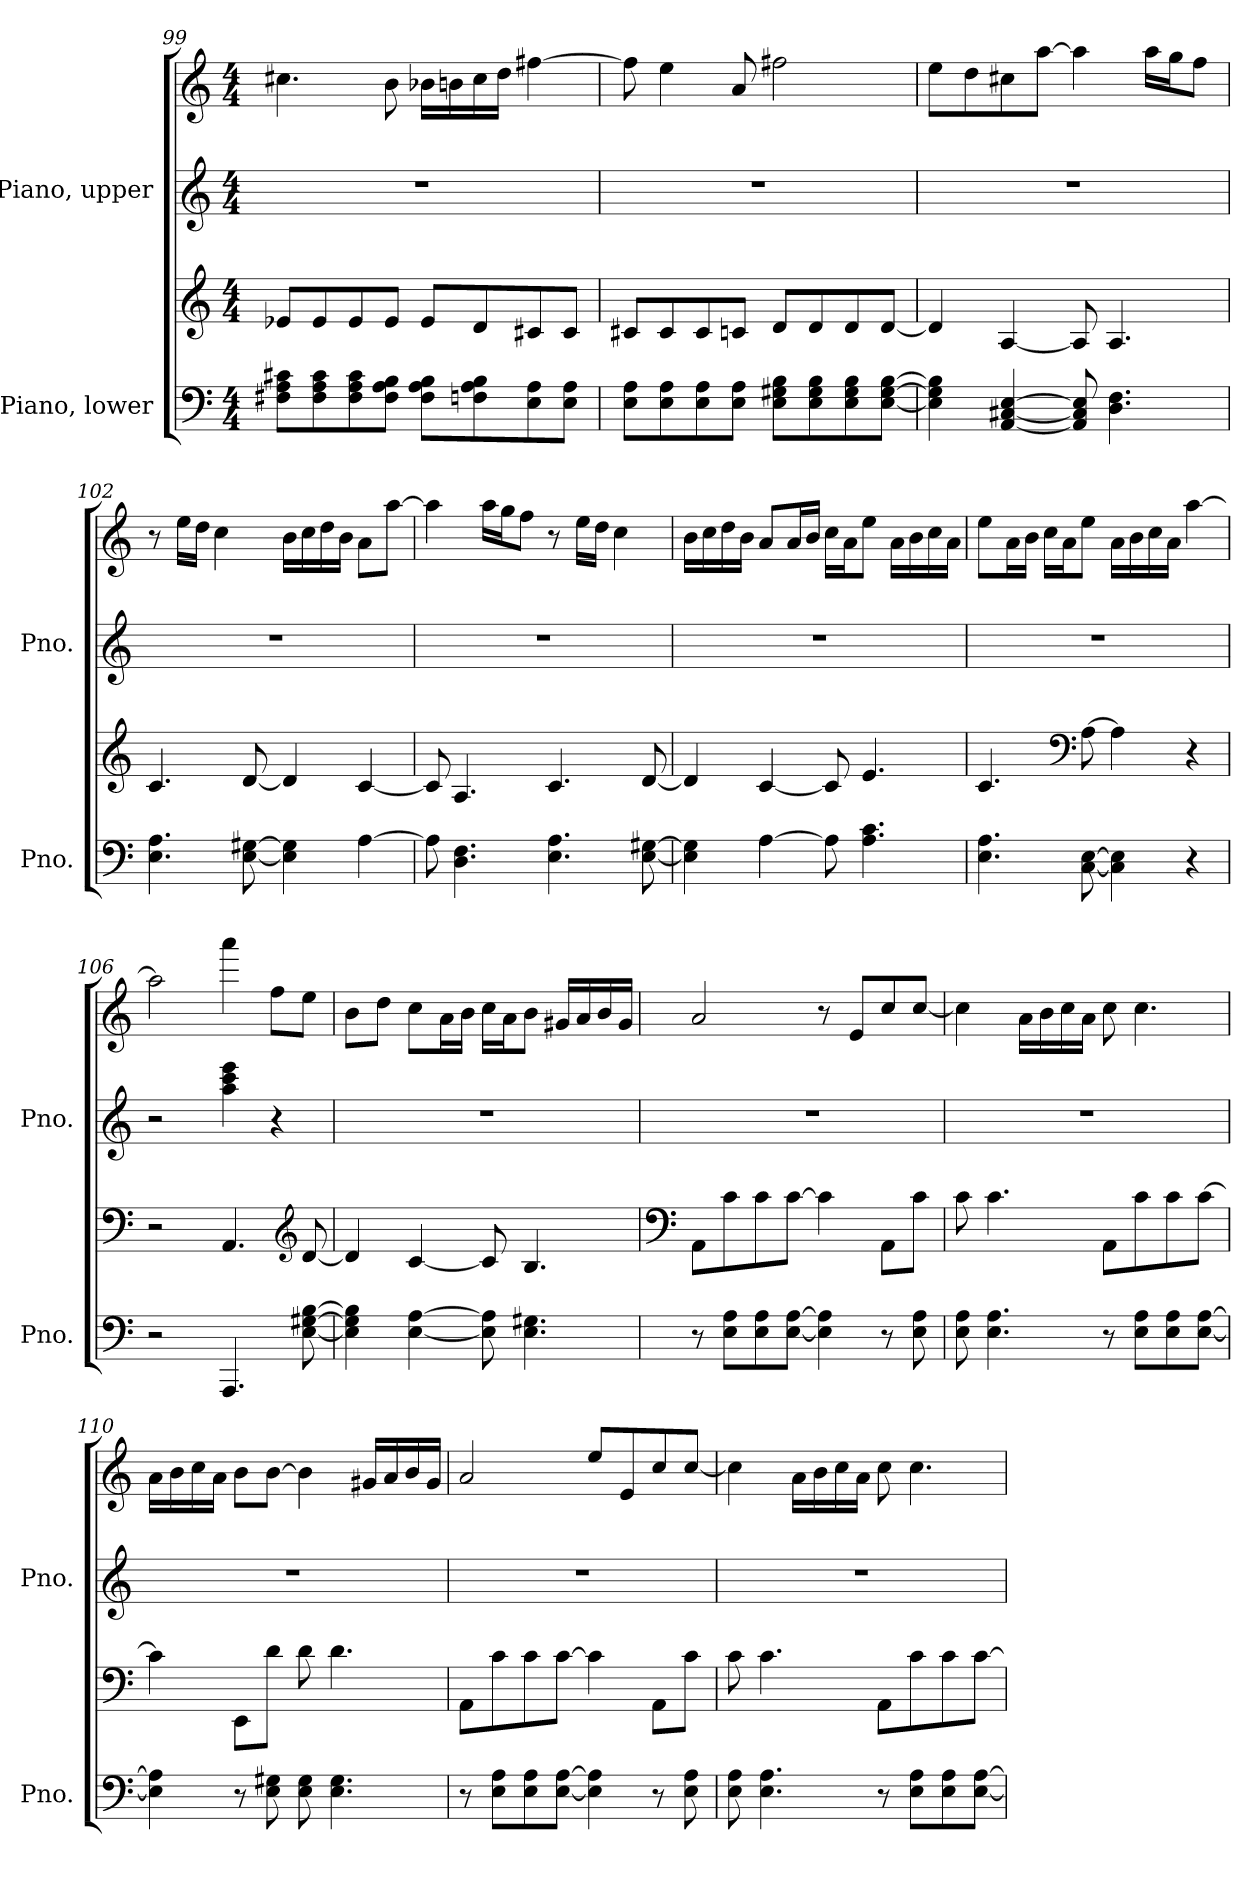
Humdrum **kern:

**kern	**kern	**kern	**kern
*part2	*part2	*part1	*part1
*staff4	*staff3	*staff2	*staff1
*I"Piano, lower	*	*I"Piano, upper	*
*I'Pno.	*	*I'Pno.	*
!!LO:LB:g=z
*clefF4	*clefG2	*clefG2	*clefG2
*k[]	*k[]	*k[]	*k[]
*M4/4	*M4/4	*M4/4	*M4/4
=99	=99	=99	=99
8F#X\ 8A\ 8c#X\L	8e-X/L	1r	4.cc#X\
8F#\ 8A\ 8c#\	8e-/	.	.
8F#\ 8A\ 8c#\	8e-/	.	.
8F#\ 8A\ 8B\J	8e-/J	.	8b\
8F#\ 8A\ 8B\L	8e-/L	.	16b-X\LL
.	.	.	16bn\
8Fn\ 8A\ 8B\	8d/	.	16cc#\
.	.	.	16dd\JJ
8E\ 8A\	8c#X/	.	[4ff#X\
8E\ 8A\J	8c#/J	.	.
=100	=100	=100	=100
8E\ 8A\L	8c#X/L	1r	8ff#\]
8E\ 8A\	8c#/	.	4ee\
8E\ 8A\	8c#/	.	.
8E\ 8A\J	8cn/J	.	8a/
8E\ 8G#X\ 8B\L	8d/L	.	2ff#X\
8E\ 8G#\ 8B\	8d/	.	.
8E\ 8G#\ 8B\	8d/	.	.
[8E\ [8G#\ [8B\J	[8d/J	.	.
=101	=101	=101	=101
4E\] 4G#\] 4B\]	4d/]	1r	8ee\L
.	.	.	8dd\
[4AA/ [4C#X/ [4E/	[4A/	.	8cc#X\
.	.	.	[8aa\J
8AA/] 8C#/] 8E/]	8A/]	.	4aa\]
4.D\ 4.F\	4.A/	.	.
.	.	.	16aa\LL
.	.	.	16gg\J
.	.	.	8ff\J
!!LO:PB:g=z
=102	=102	=102	=102
4.E\ 4.A\	4.c/	1r	8r
.	.	.	16ee\LL
.	.	.	16dd\JJ
.	.	.	4cc\
[8E\ [8G#X\	[8d/	.	.
4E\] 4G#\]	4d/]	.	16b\LL
.	.	.	16cc\
.	.	.	16dd\
.	.	.	16b\JJ
[4A\	[4c/	.	8a\L
.	.	.	[8aa\J
=103	=103	=103	=103
8A\]	8c/]	1r	4aa\]
4.D\ 4.F\	4.A/	.	.
.	.	.	16aa\LL
.	.	.	16gg\J
.	.	.	8ff\J
4.E\ 4.A\	4.c/	.	8r
.	.	.	16ee\LL
.	.	.	16dd\JJ
.	.	.	4cc\
[8E\ [8G#X\	[8d/	.	.
=104	=104	=104	=104
4E\] 4G#\]	4d/]	1r	16b\LL
.	.	.	16cc\
.	.	.	16dd\
.	.	.	16b\JJ
[4A\	[4c/	.	8a/L
.	.	.	16a/L
.	.	.	16b/JJ
8A\]	8c/]	.	16cc\LL
.	.	.	16a\J
4.A\ 4.c\	4.e/	.	8ee\J
.	.	.	16a\LL
.	.	.	16b\
.	.	.	16cc\
.	.	.	16a\JJ
!!LO:LB:g=z
=105	=105	=105	=105
4.E\ 4.A\	4.c/	1r	8ee\L
.	.	.	16a\L
.	.	.	16b\JJ
.	.	.	16cc\LL
.	.	.	16a\J
*	*clefF4	*	*
[8C\ [8E\	[8A\	.	8ee\J
4C\] 4E\]	4A\]	.	16a\LL
.	.	.	16b\
.	.	.	16cc\
.	.	.	16a\JJ
4r	4r	.	[4aa\
=106	=106	=106	=106
2r	2r	2r	2aa\]
4.AAA/	4.AA/	4aa\ 4ccc\ 4eee\	4aaa\
.	.	4r	8ff\L
*	*clefG2	*	*
[8E\ [8G#X\ [8B\	[8d/	.	8ee\J
=107	=107	=107	=107
4E\] 4G#\] 4B\]	4d/]	1r	8b\L
.	.	.	8dd\J
[4E\ [4A\	[4c/	.	8cc\L
.	.	.	16a\L
.	.	.	16b\JJ
8E\] 8A\]	8c/]	.	16cc\LL
.	.	.	16a\J
4.E\ 4.G#X\	4.B/	.	8b\J
.	.	.	16g#X/LL
.	.	.	16a/
.	.	.	16b/
.	.	.	16g#/JJ
=108	=108	=108	=108
*	*clefF4	*	*
8r	8AA\L	1r	2a/
8E\ 8A\L	8c\	.	.
8E\ 8A\	8c\	.	.
[8E\ [8A\J	[8c\J	.	.
4E\] 4A\]	4c\]	.	8r
.	.	.	8e/L
8r	8AA\L	.	8cc/
8E\ 8A\	8c\J	.	[8cc/J
!!LO:LB:g=z
=109	=109	=109	=109
8E\ 8A\	8c\	1r	4cc\]
4.E\ 4.A\	4.c\	.	.
.	.	.	16a\LL
.	.	.	16b\
.	.	.	16cc\
.	.	.	16a\JJ
8r	8AA\L	.	8cc\
8E\ 8A\L	8c\	.	4.cc\
8E\ 8A\	8c\	.	.
[8E\ [8A\J	[8c\J	.	.
=110	=110	=110	=110
4E\] 4A\]	4c\]	1r	16a\LL
.	.	.	16b\
.	.	.	16cc\
.	.	.	16a\JJ
8r	8EE\L	.	8b\L
8E\ 8G#X\	8d\J	.	[8b\J
8E\ 8G#\	8d\	.	4b\]
4.E\ 4.G#\	4.d\	.	.
.	.	.	16g#X/LL
.	.	.	16a/
.	.	.	16b/
.	.	.	16g#/JJ
=111	=111	=111	=111
8r	8AA\L	1r	2a/
8E\ 8A\L	8c\	.	.
8E\ 8A\	8c\	.	.
[8E\ [8A\J	[8c\J	.	.
4E\] 4A\]	4c\]	.	8ee/L
.	.	.	8e/
8r	8AA\L	.	8cc/
8E\ 8A\	8c\J	.	[8cc/J
!!LO:PB:g=z
=112	=112	=112	=112
8E\ 8A\	8c\	1r	4cc\]
4.E\ 4.A\	4.c\	.	.
.	.	.	16a\LL
.	.	.	16b\
.	.	.	16cc\
.	.	.	16a\JJ
8r	8AA\L	.	8cc\
8E\ 8A\L	8c\	.	4.cc\
8E\ 8A\	8c\	.	.
[8E\ [8A\J	[8c\J	.	.
=	=	=	=
*-	*-	*-	*-
